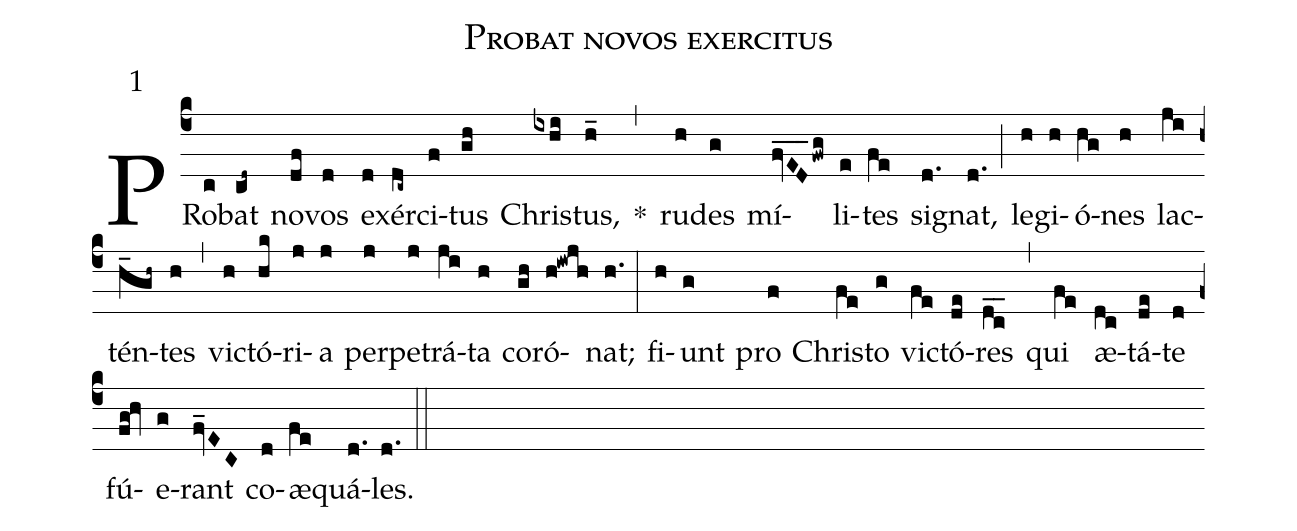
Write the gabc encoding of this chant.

name: Probat novos exercitus;
mode: 1;
%%
(c4)
PRo(c)bat(cd~) no(df)vos(d) ex(d)ér(dc~)ci(f)tus(gh) Chris(ixhi)tus,(h_) *(,)
ru(h)des(g) mí(fvED___fwg)li(e)tes(fe) si(d.)gnat,(d.) (;)
le(h)gi(h)ó(hg)nes(h) lac(ji)tén(h_gh~)tes(h) (,)
vic(h)tó(hk)ri(j)a(j) per(j)pe(j)trá(ji)ta(h) co(gh)ró(h!iwjh)nat;(h.) (:)
fi(h)unt(g) pro(f) Chris(fe)to(g) vic(fe)tó(de)res(dc__) (,)
qui(fe) æ(dc)tá(de)te(d) fú(fg!hv)e(g)rant(fv_EC) co(d)æ(fe)quá(d.)les.(d.) (::)
